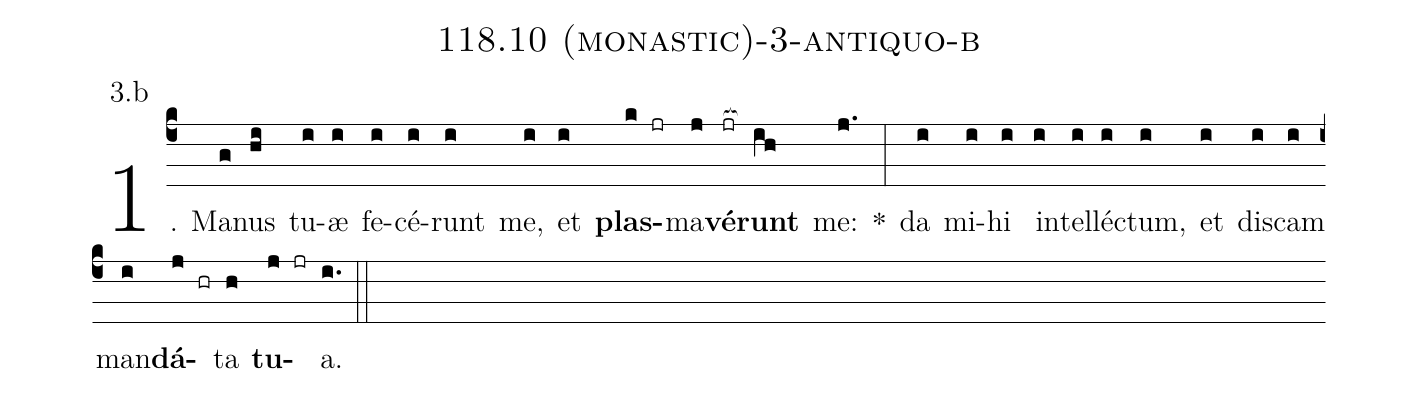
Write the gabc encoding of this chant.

name: 118.10 (monastic)-3-antiquo-b;
annotation: 3.b;
%%
(c4)1. Ma(g)nus(hi) tu(i)æ(i) fe(i)cé(i)runt(i) me,(i) et(i) <b>plas</b>(k jr)ma(j)<b>vé</b>(jr[ocb:1{])<b>runt</b>(ih[ocb:0}]) me:(j.) *(:) da(i) mi(i)hi(i) in(i)tel(i)léc(i)tum,(i) et(i) dis(i)cam(i) man(i)<b>dá</b>(j hr)ta(h) <b>tu</b>(j jr)a.(i.) (::)
